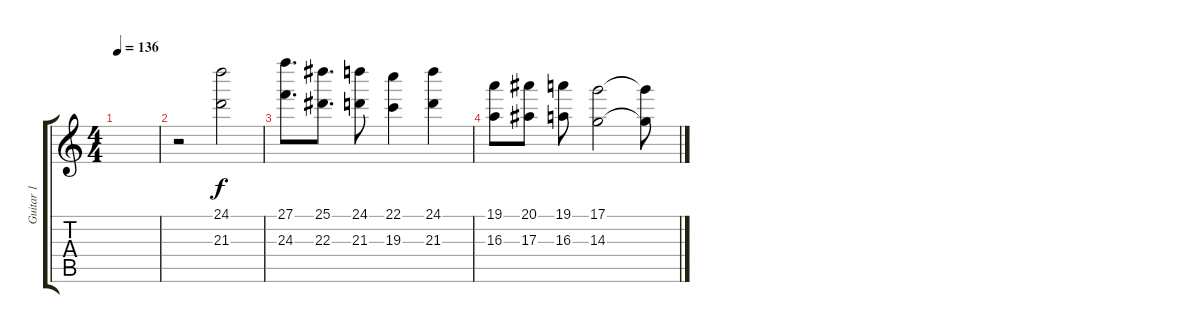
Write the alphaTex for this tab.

\track ("Guitar 1" "Guitar 1") {instrument acousticguitarsteel}
\staff {score tabs}
\tuning (D4 A3 F3 C3 G2 C2) {hide}
\ts (4 4)
\tempo 136
\clef g2
\ks c
|
r.2 (24.1 21.3).2 |
(27.1 24.3).8{d} (25.1 22.3).8{d} (24.1 21.3).8 (22.1 19.3).4 (24.1 21.3).4 |
(19.1 16.3).8 (20.1 17.3).8 (19.1 16.3).8 (17.1 14.3).2 (17.1{t} 14.3{t}).8
